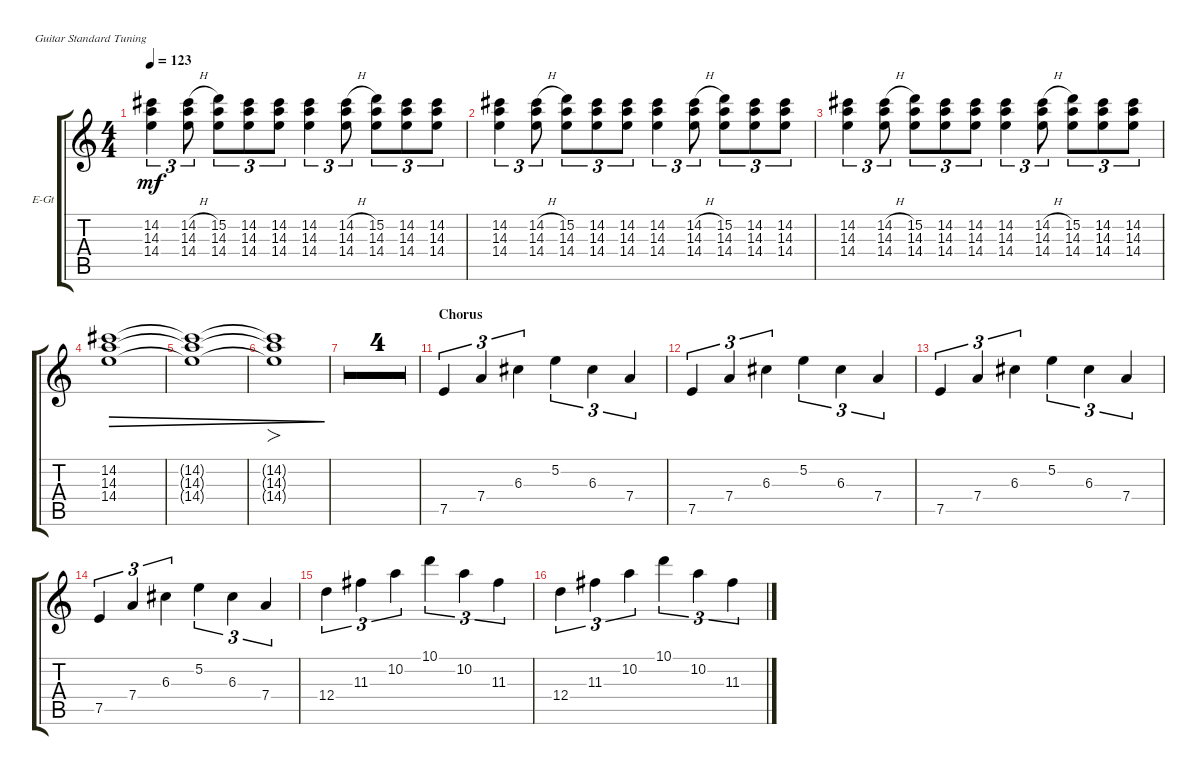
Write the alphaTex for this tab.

\defaultSystemsLayout 4
\bracketExtendMode groupsimilarinstruments
\firstSystemTrackNameOrientation horizontal
\otherSystemsTrackNameOrientation horizontal
\track ("Electric Guitar 3" "E-Gt") {multiBarRest instrument overdrivenguitar}
\staff {score tabs}
\tuning (E4 B3 G3 D3 A2 E2)
\ts (4 4)
\tempo 123
\clef g2
\ks c
(14.2 14.3 14.4).4{tu (3 2) dy mf} (14.2{h} 14.4 14.3).8{tu (3 2)} (15.2 14.4 14.3).8{tu (3 2)} (14.2 14.4 14.3).8{tu (3 2)} (14.2 14.4 14.3).8{tu (3 2)} (14.2 14.3 14.4).4{tu (3 2)} (14.2{h} 14.4 14.3).8{tu (3 2)} (15.2 14.4 14.3).8{tu (3 2)} (14.2 14.4 14.3).8{tu (3 2)} (14.2 14.4 14.3).8{tu (3 2)} |
(14.2 14.3 14.4).4{tu (3 2)} (14.2{h} 14.4 14.3).8{tu (3 2)} (15.2 14.4 14.3).8{tu (3 2)} (14.2 14.4 14.3).8{tu (3 2)} (14.2 14.4 14.3).8{tu (3 2)} (14.2 14.3 14.4).4{tu (3 2)} (14.2{h} 14.4 14.3).8{tu (3 2)} (15.2 14.4 14.3).8{tu (3 2)} (14.2 14.4 14.3).8{tu (3 2)} (14.2 14.4 14.3).8{tu (3 2)} |
(14.2 14.3 14.4).4{tu (3 2)} (14.2{h} 14.4 14.3).8{tu (3 2)} (15.2 14.4 14.3).8{tu (3 2)} (14.2 14.4 14.3).8{tu (3 2)} (14.2 14.4 14.3).8{tu (3 2)} (14.2 14.3 14.4).4{tu (3 2)} (14.2{h} 14.4 14.3).8{tu (3 2)} (15.2 14.4 14.3).8{tu (3 2)} (14.2 14.4 14.3).8{tu (3 2)} (14.2 14.4 14.3).8{tu (3 2)} |
(14.4 14.3 14.2).1{dec} |
(14.2{t} 14.3{t} 14.4{t}).1{dec} |
(14.2{t} 14.3{t} 14.4{t}).1{fo dec} |
|
|
|
|
\section ("" "Chorus")
7.5.4{tu (3 2)} 7.4.4{tu (3 2)} 6.3.4{tu (3 2)} 5.2.4{tu (3 2)} 6.3.4{tu (3 2)} 7.4.4{tu (3 2)} |
7.5.4{tu (3 2)} 7.4.4{tu (3 2)} 6.3.4{tu (3 2)} 5.2.4{tu (3 2)} 6.3.4{tu (3 2)} 7.4.4{tu (3 2)} |
7.5.4{tu (3 2)} 7.4.4{tu (3 2)} 6.3.4{tu (3 2)} 5.2.4{tu (3 2)} 6.3.4{tu (3 2)} 7.4.4{tu (3 2)} |
7.5.4{tu (3 2)} 7.4.4{tu (3 2)} 6.3.4{tu (3 2)} 5.2.4{tu (3 2)} 6.3.4{tu (3 2)} 7.4.4{tu (3 2)} |
12.4.4{tu (3 2)} 11.3.4{tu (3 2)} 10.2.4{tu (3 2)} 10.1.4{tu (3 2)} 10.2.4{tu (3 2)} 11.3.4{tu (3 2)} |
12.4.4{tu (3 2)} 11.3.4{tu (3 2)} 10.2.4{tu (3 2)} 10.1.4{tu (3 2)} 10.2.4{tu (3 2)} 11.3.4{tu (3 2)}
